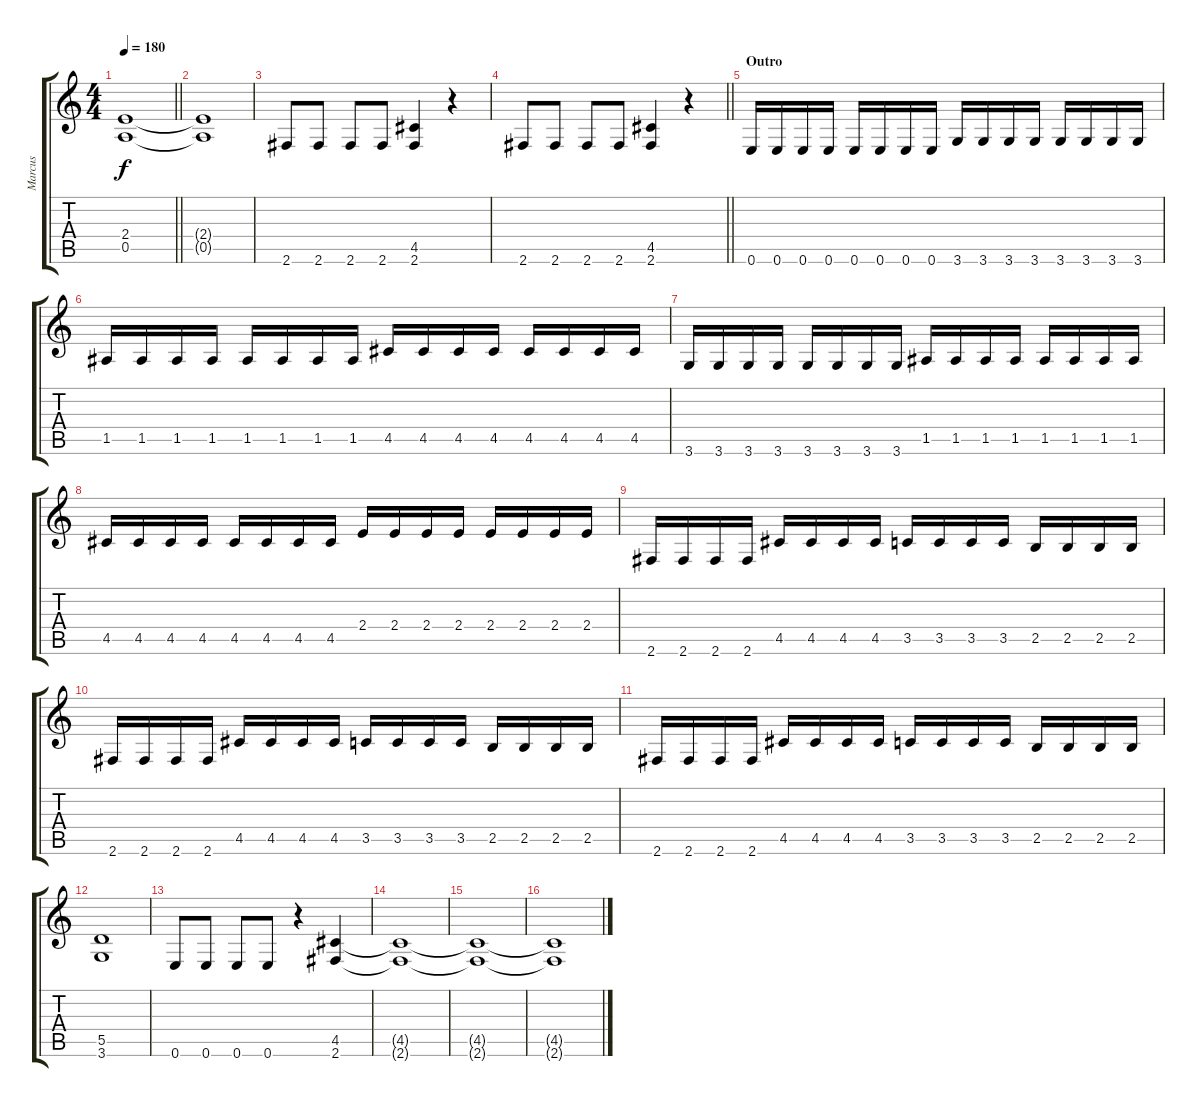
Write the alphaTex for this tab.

\track ("Marcus" "Marcus") {instrument distortionguitar}
\staff {score tabs}
\tuning (E4 B3 G3 D3 A2 E2) {hide}
\ts (4 4)
\tempo 180
\clef g2
\barLineRight lightlight
\ks c
(2.4 0.5).1{dy f} |
(2.4{t} 0.5{t}).1 |
2.6.8 2.6.8 2.6.8 2.6.8 (4.5 2.6).4 r.4 |
\barLineRight lightlight
2.6.8 2.6.8 2.6.8 2.6.8 (4.5 2.6).4 r.4 |
\section ("" "Outro")
0.6.16 0.6.16 0.6.16 0.6.16 0.6.16 0.6.16 0.6.16 0.6.16 3.6.16 3.6.16 3.6.16 3.6.16 3.6.16 3.6.16 3.6.16 3.6.16 |
1.5.16 1.5.16 1.5.16 1.5.16 1.5.16 1.5.16 1.5.16 1.5.16 4.5.16 4.5.16 4.5.16 4.5.16 4.5.16 4.5.16 4.5.16 4.5.16 |
3.6.16 3.6.16 3.6.16 3.6.16 3.6.16 3.6.16 3.6.16 3.6.16 1.5.16 1.5.16 1.5.16 1.5.16 1.5.16 1.5.16 1.5.16 1.5.16 |
4.5.16 4.5.16 4.5.16 4.5.16 4.5.16 4.5.16 4.5.16 4.5.16 2.4.16 2.4.16 2.4.16 2.4.16 2.4.16 2.4.16 2.4.16 2.4.16 |
2.6.16 2.6.16 2.6.16 2.6.16 4.5.16 4.5.16 4.5.16 4.5.16 3.5.16 3.5.16 3.5.16 3.5.16 2.5.16 2.5.16 2.5.16 2.5.16 |
2.6.16 2.6.16 2.6.16 2.6.16 4.5.16 4.5.16 4.5.16 4.5.16 3.5.16 3.5.16 3.5.16 3.5.16 2.5.16 2.5.16 2.5.16 2.5.16 |
2.6.16 2.6.16 2.6.16 2.6.16 4.5.16 4.5.16 4.5.16 4.5.16 3.5.16 3.5.16 3.5.16 3.5.16 2.5.16 2.5.16 2.5.16 2.5.16 |
(5.5 3.6).1 |
0.6.8 0.6.8 0.6.8 0.6.8 r.4 (4.5 2.6).4 |
(4.5{t} 2.6{t}).1 |
(4.5{t} 2.6{t}).1 |
(4.5{t} 2.6{t}).1
